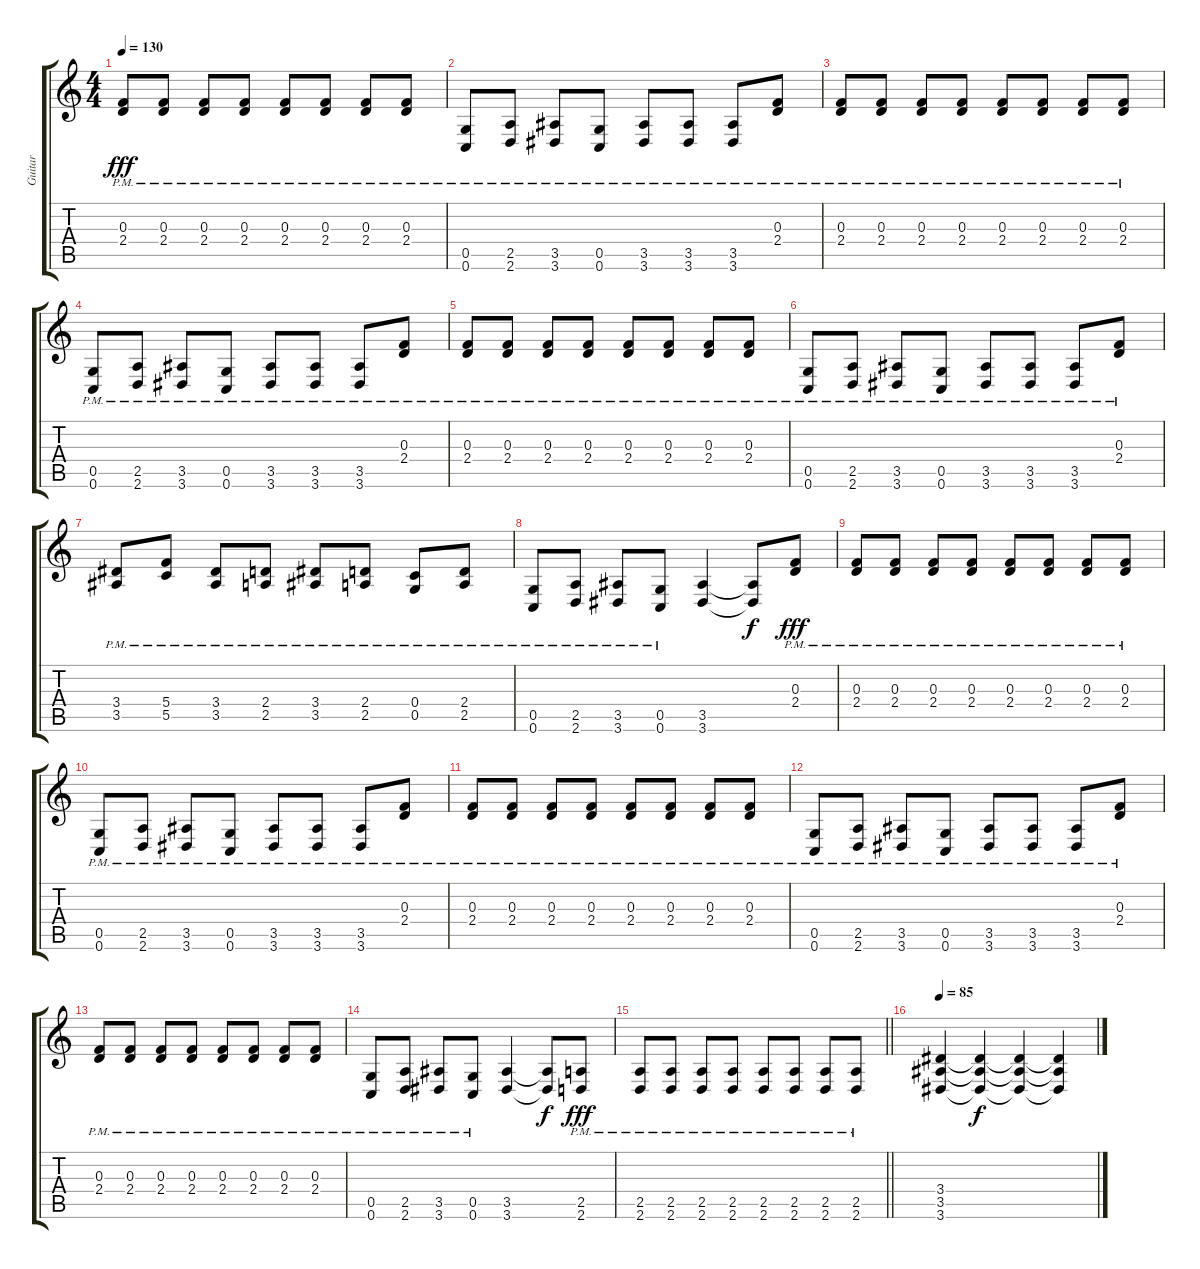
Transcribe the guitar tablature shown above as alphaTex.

\track ("Guitar" "Guitar") {instrument distortionguitar}
\staff {score tabs}
\tuning (D4 A3 F3 C3 G2 C2) {hide}
\ts (4 4)
\tempo 130
\clef g2
\ks c
(0.3{pm} 2.4{pm}).8{dy fff} (0.3{pm} 2.4{pm}).8 (0.3{pm} 2.4{pm}).8 (0.3{pm} 2.4{pm}).8 (0.3{pm} 2.4{pm}).8 (0.3{pm} 2.4{pm}).8 (0.3{pm} 2.4{pm}).8 (0.3{pm} 2.4{pm}).8 |
(0.5{pm} 0.6{pm}).8 (2.5{pm} 2.6{pm}).8 (3.5{pm} 3.6{pm}).8 (0.5{pm} 0.6{pm}).8 (3.5{pm} 3.6{pm}).8 (3.5{pm} 3.6{pm}).8 (3.5{pm} 3.6{pm}).8 (0.3{pm} 2.4{pm}).8 |
(0.3{pm} 2.4{pm}).8 (0.3{pm} 2.4{pm}).8 (0.3{pm} 2.4{pm}).8 (0.3{pm} 2.4{pm}).8 (0.3{pm} 2.4{pm}).8 (0.3{pm} 2.4{pm}).8 (0.3{pm} 2.4{pm}).8 (0.3{pm} 2.4{pm}).8 |
(0.5{pm} 0.6{pm}).8 (2.5{pm} 2.6{pm}).8 (3.5{pm} 3.6{pm}).8 (0.5{pm} 0.6{pm}).8 (3.5{pm} 3.6{pm}).8 (3.5{pm} 3.6{pm}).8 (3.5{pm} 3.6{pm}).8 (0.3{pm} 2.4{pm}).8 |
(0.3{pm} 2.4{pm}).8 (0.3{pm} 2.4{pm}).8 (0.3{pm} 2.4{pm}).8 (0.3{pm} 2.4{pm}).8 (0.3{pm} 2.4{pm}).8 (0.3{pm} 2.4{pm}).8 (0.3{pm} 2.4{pm}).8 (0.3{pm} 2.4{pm}).8 |
(0.5{pm} 0.6{pm}).8 (2.5{pm} 2.6{pm}).8 (3.5{pm} 3.6{pm}).8 (0.5{pm} 0.6{pm}).8 (3.5{pm} 3.6{pm}).8 (3.5{pm} 3.6{pm}).8 (3.5{pm} 3.6{pm}).8 (0.3{pm} 2.4{pm}).8 |
(3.4{pm} 3.5{pm}).8 (5.4{pm} 5.5{pm}).8 (3.4{pm} 3.5{pm}).8 (2.4{pm} 2.5{pm}).8 (3.4{pm} 3.5{pm}).8 (2.4{pm} 2.5{pm}).8 (0.4{pm} 0.5{pm}).8 (2.4{pm} 2.5{pm}).8 |
(0.5{pm} 0.6{pm}).8 (2.5{pm} 2.6{pm}).8 (3.5{pm} 3.6{pm}).8 (0.5{pm} 0.6{pm}).8 (3.5 3.6).4 (3.5{t} 3.6{t}).8{dy f} (0.3{pm} 2.4{pm}).8{dy fff} |
(0.3{pm} 2.4{pm}).8 (0.3{pm} 2.4{pm}).8 (0.3{pm} 2.4{pm}).8 (0.3{pm} 2.4{pm}).8 (0.3{pm} 2.4{pm}).8 (0.3{pm} 2.4{pm}).8 (0.3{pm} 2.4{pm}).8 (0.3{pm} 2.4{pm}).8 |
(0.5{pm} 0.6{pm}).8 (2.5{pm} 2.6{pm}).8 (3.5{pm} 3.6{pm}).8 (0.5{pm} 0.6{pm}).8 (3.5{pm} 3.6{pm}).8 (3.5{pm} 3.6{pm}).8 (3.5{pm} 3.6{pm}).8 (0.3{pm} 2.4{pm}).8 |
(0.3{pm} 2.4{pm}).8 (0.3{pm} 2.4{pm}).8 (0.3{pm} 2.4{pm}).8 (0.3{pm} 2.4{pm}).8 (0.3{pm} 2.4{pm}).8 (0.3{pm} 2.4{pm}).8 (0.3{pm} 2.4{pm}).8 (0.3{pm} 2.4{pm}).8 |
(0.5{pm} 0.6{pm}).8 (2.5{pm} 2.6{pm}).8 (3.5{pm} 3.6{pm}).8 (0.5{pm} 0.6{pm}).8 (3.5{pm} 3.6{pm}).8 (3.5{pm} 3.6{pm}).8 (3.5{pm} 3.6{pm}).8 (0.3{pm} 2.4{pm}).8 |
(0.3{pm} 2.4{pm}).8 (0.3{pm} 2.4{pm}).8 (0.3{pm} 2.4{pm}).8 (0.3{pm} 2.4{pm}).8 (0.3{pm} 2.4{pm}).8 (0.3{pm} 2.4{pm}).8 (0.3{pm} 2.4{pm}).8 (0.3{pm} 2.4{pm}).8 |
(0.5{pm} 0.6{pm}).8 (2.5{pm} 2.6{pm}).8 (3.5{pm} 3.6{pm}).8 (0.5{pm} 0.6{pm}).8 (3.5 3.6).4 (3.5{t} 3.6{t}).8{dy f} (2.5{pm} 2.6{pm}).8{dy fff} |
\barLineRight lightlight
(2.5{pm} 2.6{pm}).8 (2.5{pm} 2.6{pm}).8 (2.5{pm} 2.6{pm}).8 (2.5{pm} 2.6{pm}).8 (2.5{pm} 2.6{pm}).8 (2.5{pm} 2.6{pm}).8 (2.5{pm} 2.6{pm}).8 (2.5{pm} 2.6{pm}).8 |
\section ("" "")
\tempo 85
(3.4 3.5 3.6).4 (3.4{t} 3.5{t} 3.6{t}).4{dy f} (3.4{t} 3.5{t} 3.6{t}).4 (3.4{t} 3.5{t} 3.6{t}).4
